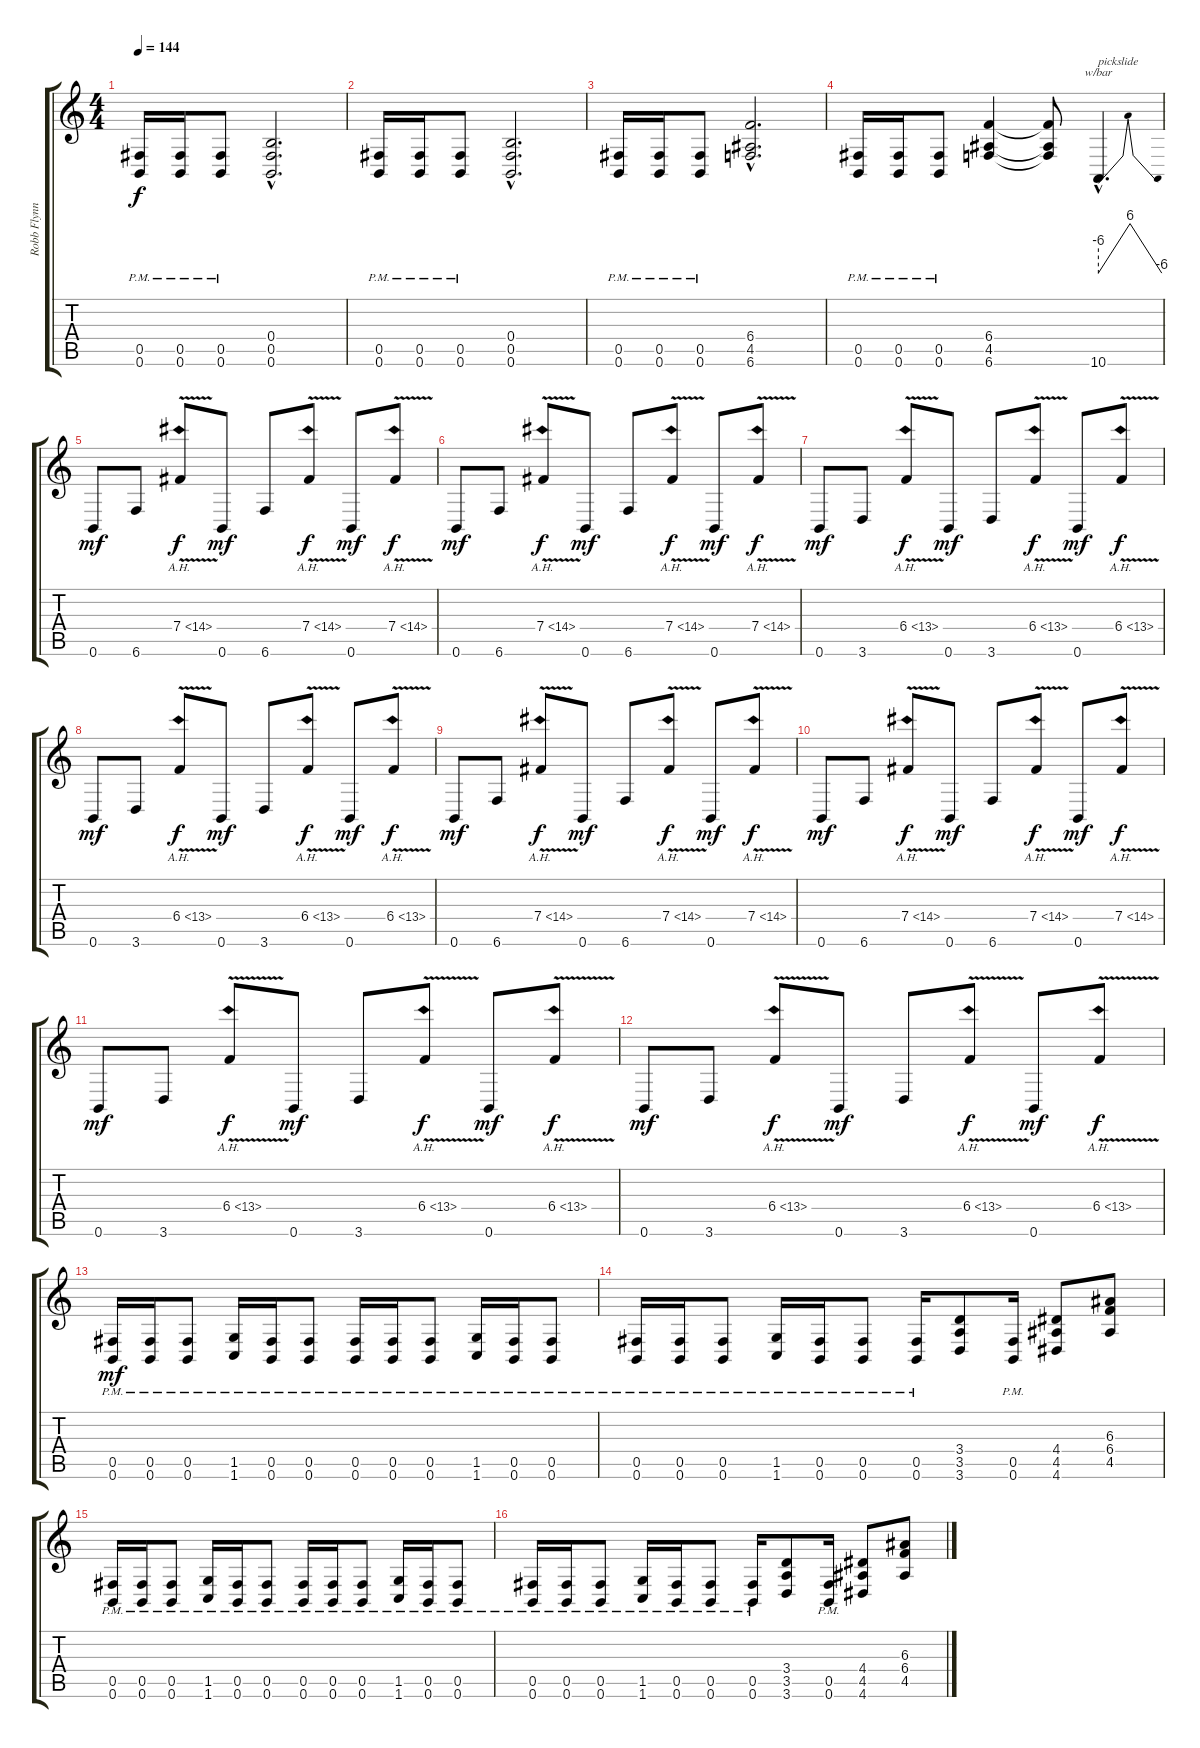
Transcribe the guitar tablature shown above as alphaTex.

\track ("Robb Flynn" "Robb Flynn") {instrument distortionguitar}
\staff {score tabs}
\tuning (Db4 Ab3 E3 B2 Gb2 B1) {hide}
\ts (4 4)
\tempo 144
\clef g2
\ks c
(0.5{pm} 0.6{pm}).16{dy f} (0.5{pm} 0.6{pm}).16 (0.5{pm} 0.6{pm}).8 (0.4{hac} 0.5{hac} 0.6{hac}).2{d} |
(0.5{pm} 0.6{pm}).16 (0.5{pm} 0.6{pm}).16 (0.5{pm} 0.6{pm}).8 (0.4{hac} 0.5{hac} 0.6{hac}).2{d} |
(0.5{pm} 0.6{pm}).16 (0.5{pm} 0.6{pm}).16 (0.5{pm} 0.6{pm}).8 (6.4{hac} 4.5{hac} 6.6{hac}).2{d} |
(0.5{pm} 0.6{pm}).16 (0.5{pm} 0.6{pm}).16 (0.5{pm} 0.6{pm}).8 (6.4 4.5 6.6).4 (6.4{t} 4.5{t} 6.6{t}).8 10.6{hac}.4{d tbe (dip default 0 -24 30 24 60 -24) txt "pickslide"} |
0.6.8{dy mf} 6.6.8 7.4{ah 7 v}.8{dy f} 0.6.8{dy mf} 6.6.8 7.4{ah 7 v}.8{dy f} 0.6.8{dy mf} 7.4{ah 7 v}.8{dy f} |
0.6.8{dy mf} 6.6.8 7.4{ah 7 v}.8{dy f} 0.6.8{dy mf} 6.6.8 7.4{ah 7 v}.8{dy f} 0.6.8{dy mf} 7.4{ah 7 v}.8{dy f} |
0.6.8{dy mf} 3.6.8 6.4{ah 7 v}.8{dy f} 0.6.8{dy mf} 3.6.8 6.4{ah 7 v}.8{dy f} 0.6.8{dy mf} 6.4{ah 7 v}.8{dy f} |
0.6.8{dy mf} 3.6.8 6.4{ah 7 v}.8{dy f} 0.6.8{dy mf} 3.6.8 6.4{ah 7 v}.8{dy f} 0.6.8{dy mf} 6.4{ah 7 v}.8{dy f} |
0.6.8{dy mf} 6.6.8 7.4{ah 7 v}.8{dy f} 0.6.8{dy mf} 6.6.8 7.4{ah 7 v}.8{dy f} 0.6.8{dy mf} 7.4{ah 7 v}.8{dy f} |
0.6.8{dy mf} 6.6.8 7.4{ah 7 v}.8{dy f} 0.6.8{dy mf} 6.6.8 7.4{ah 7 v}.8{dy f} 0.6.8{dy mf} 7.4{ah 7 v}.8{dy f} |
0.6.8{dy mf} 3.6.8 6.4{ah 7 v}.8{dy f} 0.6.8{dy mf} 3.6.8 6.4{ah 7 v}.8{dy f} 0.6.8{dy mf} 6.4{ah 7 v}.8{dy f} |
0.6.8{dy mf} 3.6.8 6.4{ah 7 v}.8{dy f} 0.6.8{dy mf} 3.6.8 6.4{ah 7 v}.8{dy f} 0.6.8{dy mf} 6.4{ah 7 v}.8{dy f} |
(0.5{pm} 0.6{pm}).16{dy mf} (0.5{pm} 0.6{pm}).16 (0.5{pm} 0.6{pm}).8 (1.5{pm} 1.6{pm}).16 (0.5{pm} 0.6{pm}).16 (0.5{pm} 0.6{pm}).8 (0.5{pm} 0.6{pm}).16 (0.5{pm} 0.6{pm}).16 (0.5{pm} 0.6{pm}).8 (1.5{pm} 1.6{pm}).16 (0.5{pm} 0.6{pm}).16 (0.5{pm} 0.6{pm}).8 |
(0.5{pm} 0.6{pm}).16 (0.5{pm} 0.6{pm}).16 (0.5{pm} 0.6{pm}).8 (1.5{pm} 1.6{pm}).16 (0.5{pm} 0.6{pm}).16 (0.5{pm} 0.6{pm}).8 (0.5{pm} 0.6{pm}).16 (3.4 3.5 3.6).8 (0.5{pm} 0.6{pm}).16 (4.4 4.5 4.6).8 (6.3 6.4 4.5).8 |
(0.5{pm} 0.6{pm}).16 (0.5{pm} 0.6{pm}).16 (0.5{pm} 0.6{pm}).8 (1.5{pm} 1.6{pm}).16 (0.5{pm} 0.6{pm}).16 (0.5{pm} 0.6{pm}).8 (0.5{pm} 0.6{pm}).16 (0.5{pm} 0.6{pm}).16 (0.5{pm} 0.6{pm}).8 (1.5{pm} 1.6{pm}).16 (0.5{pm} 0.6{pm}).16 (0.5{pm} 0.6{pm}).8 |
(0.5{pm} 0.6{pm}).16 (0.5{pm} 0.6{pm}).16 (0.5{pm} 0.6{pm}).8 (1.5{pm} 1.6{pm}).16 (0.5{pm} 0.6{pm}).16 (0.5{pm} 0.6{pm}).8 (0.5{pm} 0.6{pm}).16 (3.4 3.5 3.6).8 (0.5{pm} 0.6{pm}).16 (4.4 4.5 4.6).8 (6.3 6.4 4.5).8
